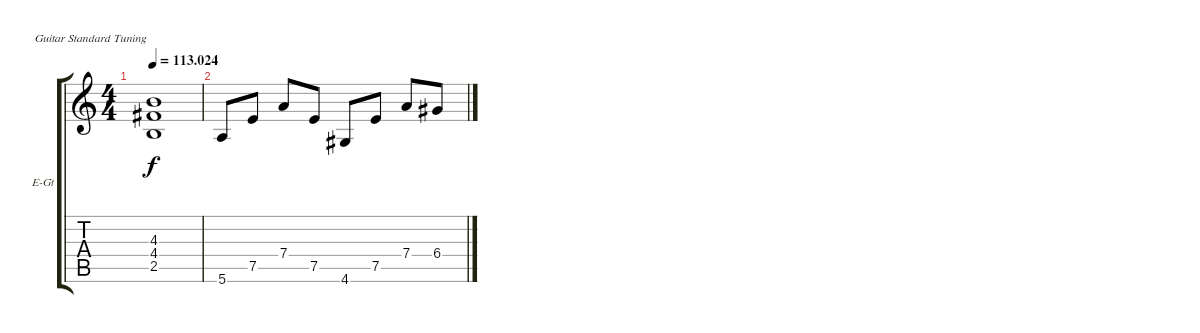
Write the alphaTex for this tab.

\bracketExtendMode groupsimilarinstruments
\firstSystemTrackNameOrientation horizontal
\otherSystemsTrackNameOrientation horizontal
\track ("Соло-гитара (Мелисов Ю)" "E-Gt") {instrument overdrivenguitar}
\staff {score tabs}
\tuning (E4 B3 G3 D3 A2 E2)
\ts (4 4)
\tempo
113.024
\accidentals auto
\clef g2
\ottava regular
\simile none
\ks c
(4.3 4.4 2.5).1{dy f} |
5.6.8{lyrics (0 "") lyrics (1 "") lyrics (2 "") lyrics (3 "") lyrics (4 "")} 7.5.8{lyrics (0 "") lyrics (1 "") lyrics (2 "") lyrics (3 "") lyrics (4 "")} 7.4.8{lyrics (0 "") lyrics (1 "") lyrics (2 "") lyrics (3 "") lyrics (4 "")} 7.5.8{lyrics (0 "") lyrics (1 "") lyrics (2 "") lyrics (3 "") lyrics (4 "")} 4.6.8{lyrics (0 "") lyrics (1 "") lyrics (2 "") lyrics (3 "") lyrics (4 "")} 7.5.8{lyrics (0 "") lyrics (1 "") lyrics (2 "") lyrics (3 "") lyrics (4 "")} 7.4.8{lyrics (0 "") lyrics (1 "") lyrics (2 "") lyrics (3 "") lyrics (4 "")} 6.4.8{lyrics (0 "") lyrics (1 "") lyrics (2 "") lyrics (3 "") lyrics (4 "")}
